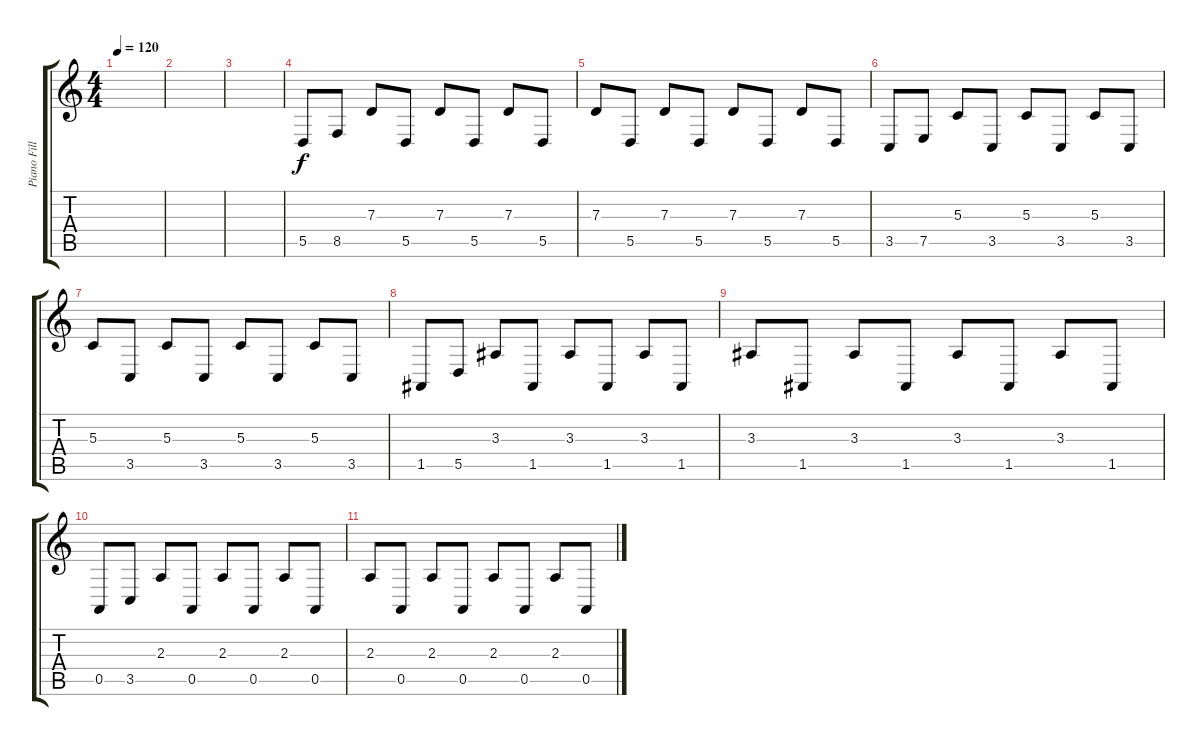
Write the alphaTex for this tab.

\track ("Piano Fills" "Piano Fill") {instrument brightacousticpiano}
\staff {score tabs}
\tuning (E4 B3 G3 D3 A2 E2) {hide}
\ts (4 4)
\tempo 120
\clef g2
\ks c
|
|
|
5.5.8 8.5.8 7.3.8 5.5.8 7.3.8 5.5.8 7.3.8 5.5.8 |
7.3.8 5.5.8 7.3.8 5.5.8 7.3.8 5.5.8 7.3.8 5.5.8 |
3.5.8 7.5.8 5.3.8 3.5.8 5.3.8 3.5.8 5.3.8 3.5.8 |
5.3.8 3.5.8 5.3.8 3.5.8 5.3.8 3.5.8 5.3.8 3.5.8 |
1.5.8 5.5.8 3.3.8 1.5.8 3.3.8 1.5.8 3.3.8 1.5.8 |
3.3.8 1.5.8 3.3.8 1.5.8 3.3.8 1.5.8 3.3.8 1.5.8 |
0.5.8 3.5.8 2.3.8 0.5.8 2.3.8 0.5.8 2.3.8 0.5.8 |
2.3.8 0.5.8 2.3.8 0.5.8 2.3.8 0.5.8 2.3.8 0.5.8
